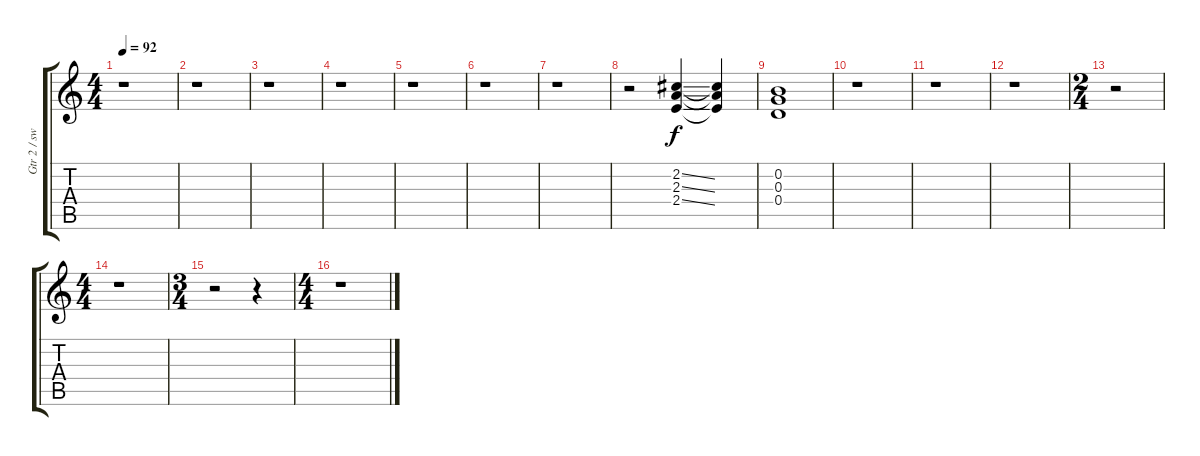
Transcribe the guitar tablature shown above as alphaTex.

\track ("Gtr 2 / swomanderl" "Gtr 2 / sw") {instrument electricguitarjazz}
\staff {score tabs}
\tuning (E4 B3 G3 D3 A2 E2) {hide}
\ts (4 4)
\tempo 92
\clef g2
\ks c
r.1{dy f} |
r.1 |
r.1 |
r.1 |
r.1 |
r.1 |
r.1 |
r.2 (2.2{ss} 2.3{ss} 2.4{ss}).4 (2.2{t} 2.3{t} 2.4{t}).4 |
(0.2 0.3 0.4).1 |
r.1 |
r.1 |
r.1 |
\ts (2 4)
r.2 |
\ts (4 4)
r.1 |
\ts (3 4)
r.2 r.4 |
\ts (4 4)
r.1
